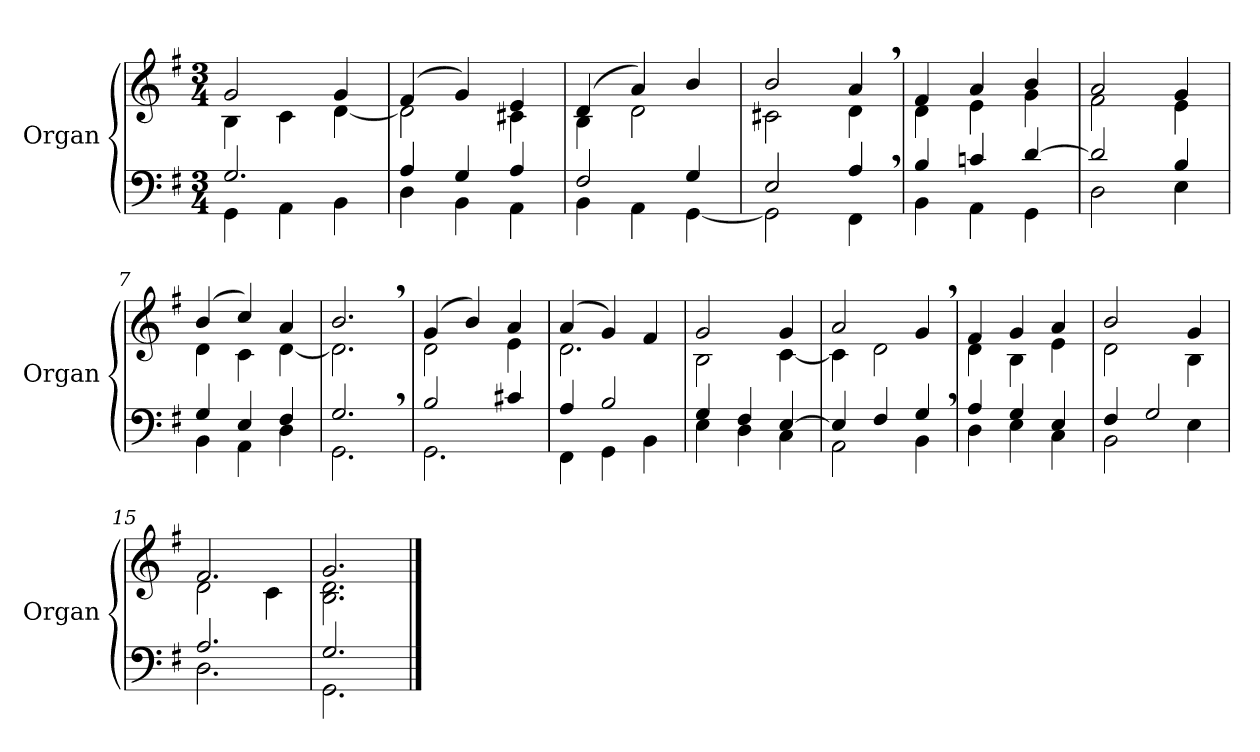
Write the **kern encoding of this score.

**kern	**kern
*part1	*part1
*staff2	*staff1
*I"Organ	*
*I'Organ	*
*clefF4	*clefG2
*k[f#]	*k[f#]
*M3/4	*M3/4
=1	=1
*^	*^
2.G/	4GG\	2g/	4B\
.	4AA\	.	4c\
.	4BB\	4g/	[<4d\
=2	=2	=2	=2
4A/	4D\	(>4f#/	2d\]
4G/	4BB\	4g/)	.
4A/	4AA\	4e/	4c#X\
=3	=3	=3	=3
2F#/	4BB\	(>4d/	4B\
.	4AA\	4a/)	2d\
4G/	[<4GG\	4b/	.
=4	=4	=4	=4
2E/	2GG\]	2b/	2c#X\
4A,</	4FF#\	4a,>/	4d\
=5	=5	=5	=5
4B/	4BB\	4f#/	4d\
4cn/	4AA\	4a/	4e\
[>4d/	4GG\	4b/	4g\
=6	=6	=6	=6
2d/]	2D\	2a/	2f#\
4B/	4E\	4g/	4e\
=7	=7	=7	=7
4G/	4BB\	(>4b/	4d\
4E/	4AA\	4cc/)	4c\
4F#/	4D\	4a/	[<4d\
=8	=8	=8	=8
2.G,</	2.GG\	2.b,>/	2.d\]
=9	=9	=9	=9
2B/	2.GG\	(>4g/	2d\
.	.	4b/)	.
4c#X/	.	4a/	4e\
=10	=10	=10	=10
4A/	4FF#\	(>4a/	2.d\
2B/	4GG\	4g/)	.
.	4BB\	4f#/	.
=11	=11	=11	=11
4G/	4E\	2g/	2B\
4F#/	4D\	.	.
[>4E/	4C\	4g/	[<4c\
=12	=12	=12	=12
4E/]	2AA\	2a/	4c\]
4F#/	.	.	2d\
4G,</	4BB\	4g,>/	.
=13	=13	=13	=13
4A/	4D\	4f#/	4d\
4G/	4E\	4g/	4B\
4E/	4C\	4a/	4e\
=14	=14	=14	=14
4F#/	2BB\	2b/	2d\
2G/	.	.	.
.	4E\	4g/	4B\
=15	=15	=15	=15
2.A/	2.D\	2.f#/	2d\
.	.	.	4c\
=16	=16	=16	=16
2.G/	2.GG\	2.g/	2.B\ 2.d\
*v	*v	*	*
*	*v	*v
==	==
*-	*-
